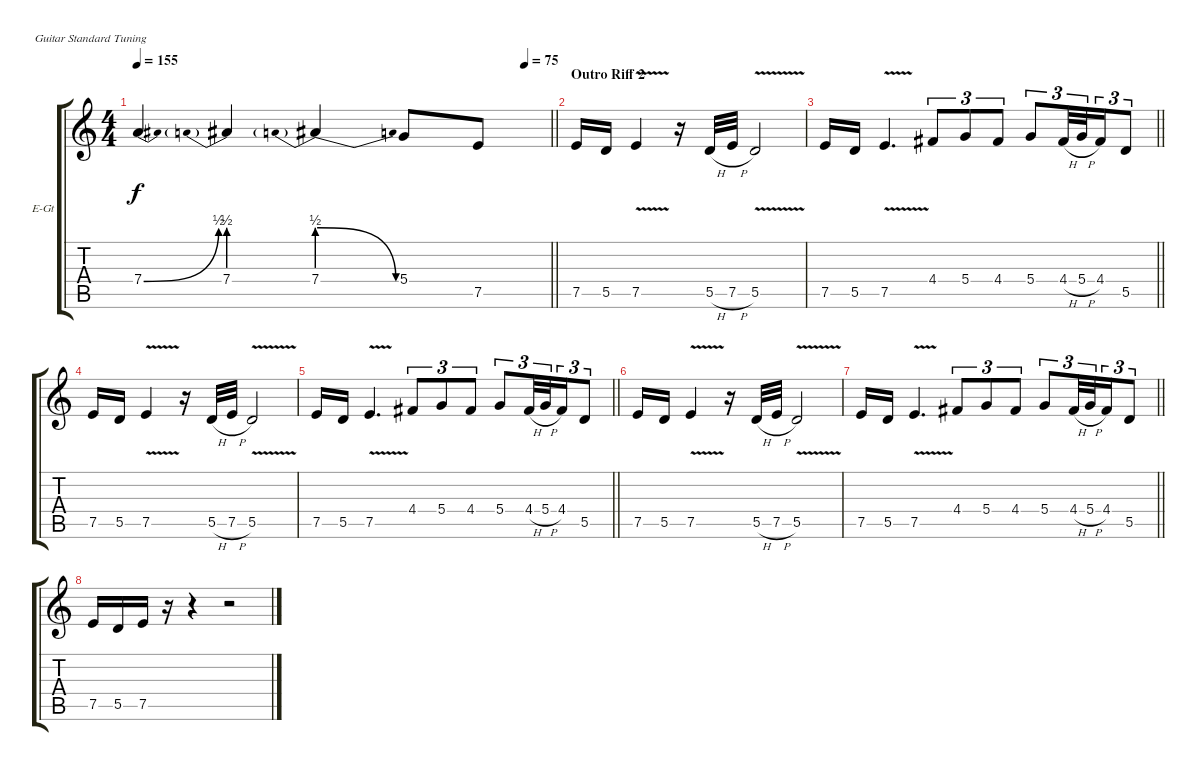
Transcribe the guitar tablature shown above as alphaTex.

\bracketExtendMode groupsimilarinstruments
\firstSystemTrackNameOrientation horizontal
\otherSystemsTrackNameOrientation horizontal
\track ("Guitar Fills" "E-Gt") {instrument distortionguitar}
\staff {score tabs}
\tuning (E4 B3 G3 D3 A2 E2)
\ts (4 4)
\tempo 155
\tempo (75 0.9375)
\clef g2
\barLineRight lightlight
\ks c
7.4{be (bend 0 0 60 2)}.4{dy f} 7.4{be (prebend 0 2 60 2)}.4 7.4{be (prebendrelease 0 2 60 0)}.4 5.4.8 7.5.8 |
\section ("" "Outro Riff 2")
7.5.16 5.5.16 7.5{v}.4 r.16 5.5{h}.32 7.5{h}.32 5.5{v}.2 |
\barLineRight lightlight
7.5.16 5.5.16 7.5{v}.4{d} 4.4.8{tu (3 2)} 5.4.8{tu (3 2)} 4.4.8{tu (3 2)} 5.4.8{tu (3 2)} 4.4{h}.32{tu (3 2)} 5.4{h}.32{tu (3 2) beam merge} 4.4.16{tu (3 2)} 5.5.8{tu (3 2)} |
7.5.16 5.5.16 7.5{v}.4 r.16 5.5{h}.32 7.5{h}.32 5.5{v}.2 |
\barLineRight lightlight
7.5.16 5.5.16 7.5{v}.4{d} 4.4.8{tu (3 2)} 5.4.8{tu (3 2)} 4.4.8{tu (3 2)} 5.4.8{tu (3 2)} 4.4{h}.32{tu (3 2)} 5.4{h}.32{tu (3 2) beam merge} 4.4.16{tu (3 2)} 5.5.8{tu (3 2)} |
7.5.16 5.5.16 7.5{v}.4 r.16 5.5{h}.32 7.5{h}.32 5.5{v}.2 |
\barLineRight lightlight
7.5.16 5.5.16 7.5{v}.4{d} 4.4.8{tu (3 2)} 5.4.8{tu (3 2)} 4.4.8{tu (3 2)} 5.4.8{tu (3 2)} 4.4{h}.32{tu (3 2)} 5.4{h}.32{tu (3 2) beam merge} 4.4.16{tu (3 2)} 5.5.8{tu (3 2)} |
7.5.16 5.5.16 7.5.16 r.16 r.4 r.2
